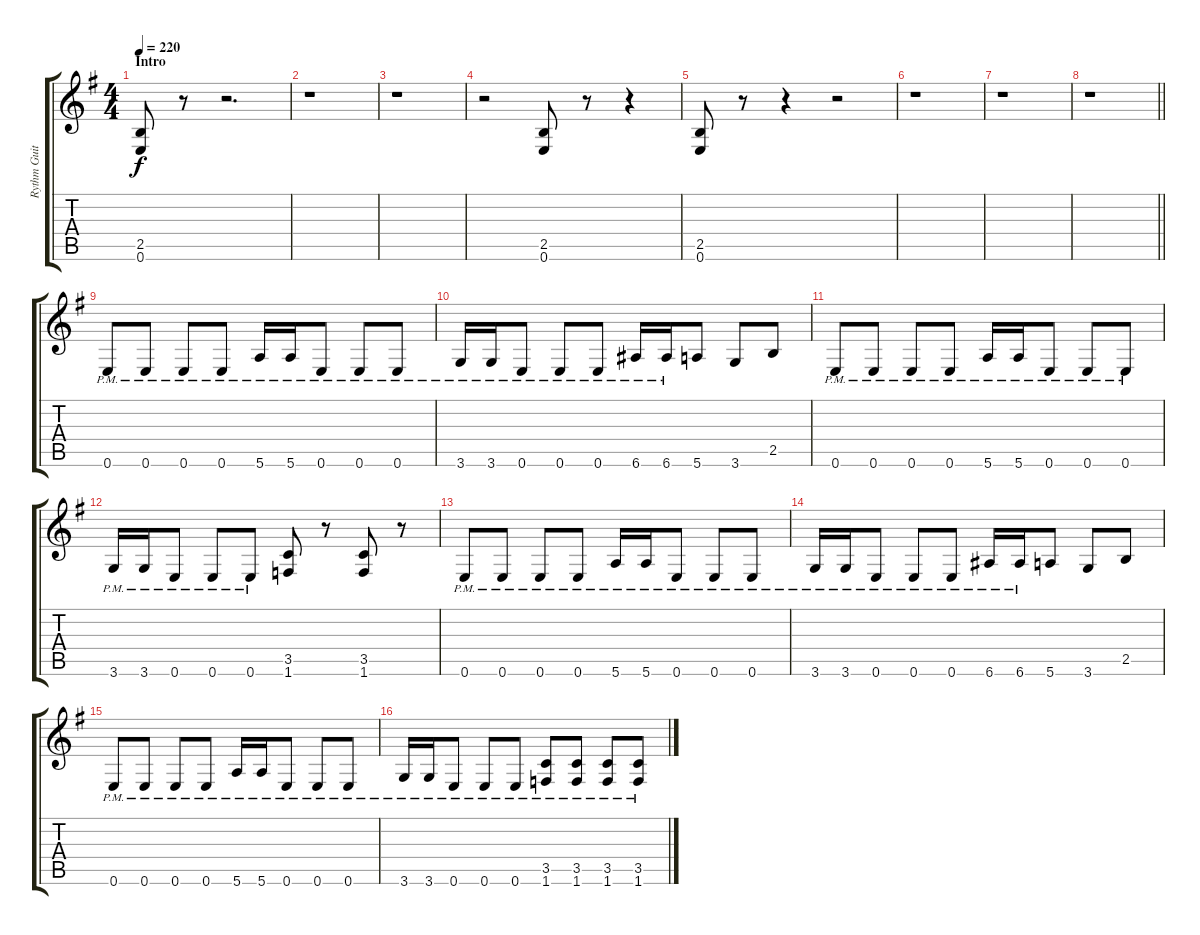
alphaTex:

\track ("Rythm Guitar" "Rythm Guit") {instrument distortionguitar}
\staff {score tabs}
\tuning (E4 B3 G3 D3 A2 E2) {hide}
\ts (4 4)
\section ("" "Intro")
\tempo 220
\clef g2
\ks g
(2.5 0.6).8{dy f instrument distortionguitar} r.8 r.2{d} |
r.1 |
r.1 |
r.2 (2.5 0.6).8 r.8 r.4 |
(2.5 0.6).8 r.8 r.4 r.2 |
r.1 |
r.1 |
\barLineRight lightlight
r.1 |
0.6{pm}.8 0.6{pm}.8 0.6{pm}.8 0.6{pm}.8 5.6{pm}.16 5.6{pm}.16 0.6{pm}.8 0.6{pm}.8 0.6{pm}.8 |
3.6{pm}.16 3.6{pm}.16 0.6{pm}.8 0.6{pm}.8 0.6{pm}.8 6.6{pm}.16 6.6{pm}.16 5.6.8 3.6.8 2.5.8 |
0.6{pm}.8 0.6{pm}.8 0.6{pm}.8 0.6{pm}.8 5.6{pm}.16 5.6{pm}.16 0.6{pm}.8 0.6{pm}.8 0.6{pm}.8 |
3.6{pm}.16 3.6{pm}.16 0.6{pm}.8 0.6{pm}.8 0.6{pm}.8 (3.5 1.6).8 r.8 (3.5 1.6).8 r.8 |
0.6{pm}.8 0.6{pm}.8 0.6{pm}.8 0.6{pm}.8 5.6{pm}.16 5.6{pm}.16 0.6{pm}.8 0.6{pm}.8 0.6{pm}.8 |
3.6{pm}.16 3.6{pm}.16 0.6{pm}.8 0.6{pm}.8 0.6{pm}.8 6.6{pm}.16 6.6{pm}.16 5.6.8 3.6.8 2.5.8 |
0.6{pm}.8 0.6{pm}.8 0.6{pm}.8 0.6{pm}.8 5.6{pm}.16 5.6{pm}.16 0.6{pm}.8 0.6{pm}.8 0.6{pm}.8 |
3.6{pm}.16 3.6{pm}.16 0.6{pm}.8 0.6{pm}.8 0.6{pm}.8 (3.5{pm} 1.6{pm}).8 (3.5{pm} 1.6{pm}).8 (3.5{pm} 1.6{pm}).8 (3.5{pm} 1.6{pm}).8
